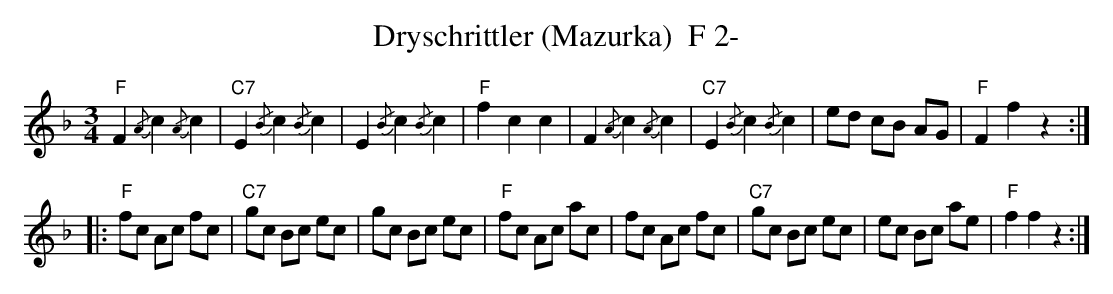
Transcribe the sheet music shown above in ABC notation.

X:1
T:Dryschrittler (Mazurka)  F 2-
M:3/4
L:1/4
K:F%%MIDI gchordon
"F"F{/A}c{/A}c | "C7"E {/B}c{/B}c | E{/B}c{/B}c | "F"fcc | F{/A}c {/A}c | "C7"E{/B}c{/B}c | e/2d/2 c/2B/2 A/2G/2 | "F"Ffz :: [L:1/8]
"F"fc Ac fc | "C7"gc Bc ec | gc Bc ec | "F"fc Ac ac | fc Ac fc | "C7"gc Bc ec | ec Bc ae | "F"f2f2z2 :|
